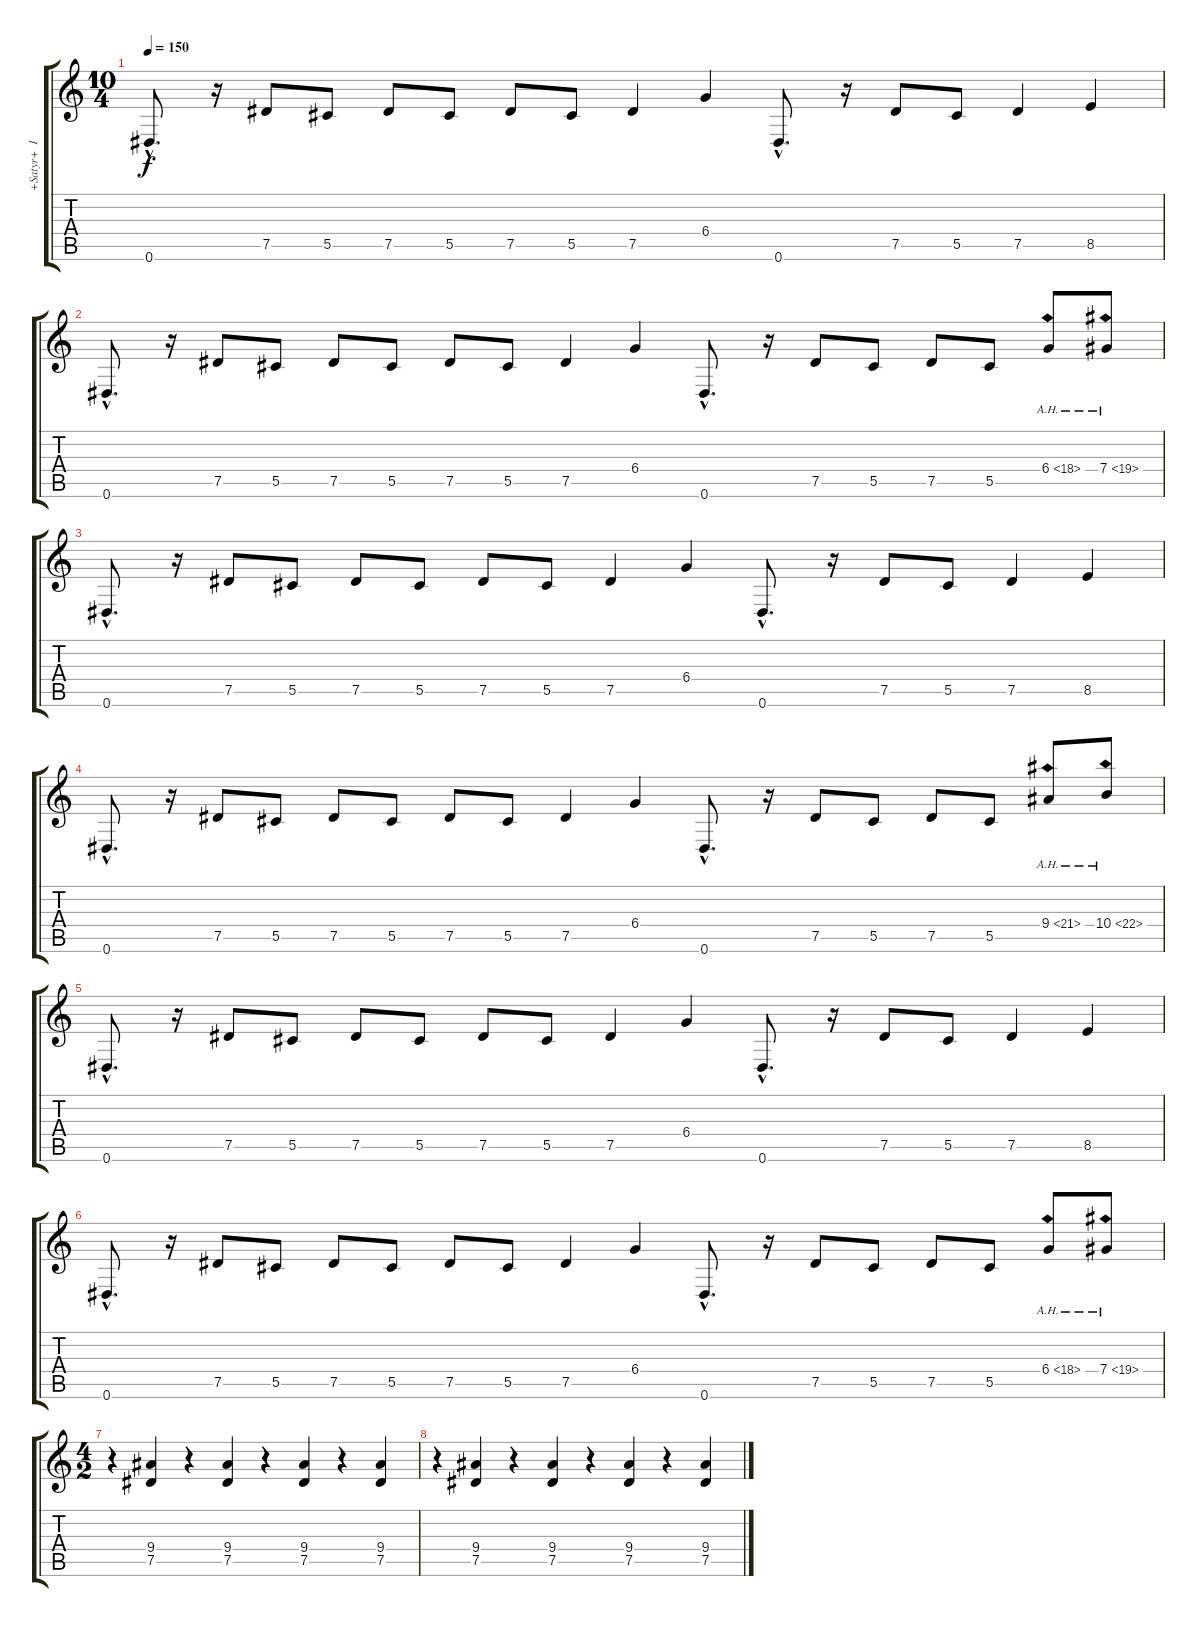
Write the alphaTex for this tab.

\track ("+Satyr+  II" "+Satyr+  I") {instrument overdrivenguitar}
\staff {score tabs}
\tuning (Eb4 Bb3 Gb3 Db3 Ab2 Eb2) {hide}
\ts (10 4)
\tempo 150
\clef g2
\ks c
0.6{hac}.8{d dy f} r.16 7.5.8 5.5.8 7.5.8 5.5.8 7.5.8 5.5.8 7.5.4 6.4.4 0.6{hac}.8{d} r.16 7.5.8 5.5.8 7.5.4 8.5.4 |
0.6{hac}.8{d} r.16 7.5.8 5.5.8 7.5.8 5.5.8 7.5.8 5.5.8 7.5.4 6.4.4 0.6{hac}.8{d} r.16 7.5.8 5.5.8 7.5.8 5.5.8 6.4{ah 12}.8 7.4{ah 12}.8 |
0.6{hac}.8{d} r.16 7.5.8 5.5.8 7.5.8 5.5.8 7.5.8 5.5.8 7.5.4 6.4.4 0.6{hac}.8{d} r.16 7.5.8 5.5.8 7.5.4 8.5.4 |
0.6{hac}.8{d} r.16 7.5.8 5.5.8 7.5.8 5.5.8 7.5.8 5.5.8 7.5.4 6.4.4 0.6{hac}.8{d} r.16 7.5.8 5.5.8 7.5.8 5.5.8 9.4{ah 12}.8 10.4{ah 12}.8 |
0.6{hac}.8{d} r.16 7.5.8 5.5.8 7.5.8 5.5.8 7.5.8 5.5.8 7.5.4 6.4.4 0.6{hac}.8{d} r.16 7.5.8 5.5.8 7.5.4 8.5.4 |
0.6{hac}.8{d} r.16 7.5.8 5.5.8 7.5.8 5.5.8 7.5.8 5.5.8 7.5.4 6.4.4 0.6{hac}.8{d} r.16 7.5.8 5.5.8 7.5.8 5.5.8 6.4{ah 12}.8 7.4{ah 12}.8 |
\ts (4 2)
r.4 (9.4 7.5).4 r.4 (9.4 7.5).4 r.4 (9.4 7.5).4 r.4 (9.4 7.5).4 |
r.4 (9.4 7.5).4 r.4 (9.4 7.5).4 r.4 (9.4 7.5).4 r.4 (9.4 7.5).4
